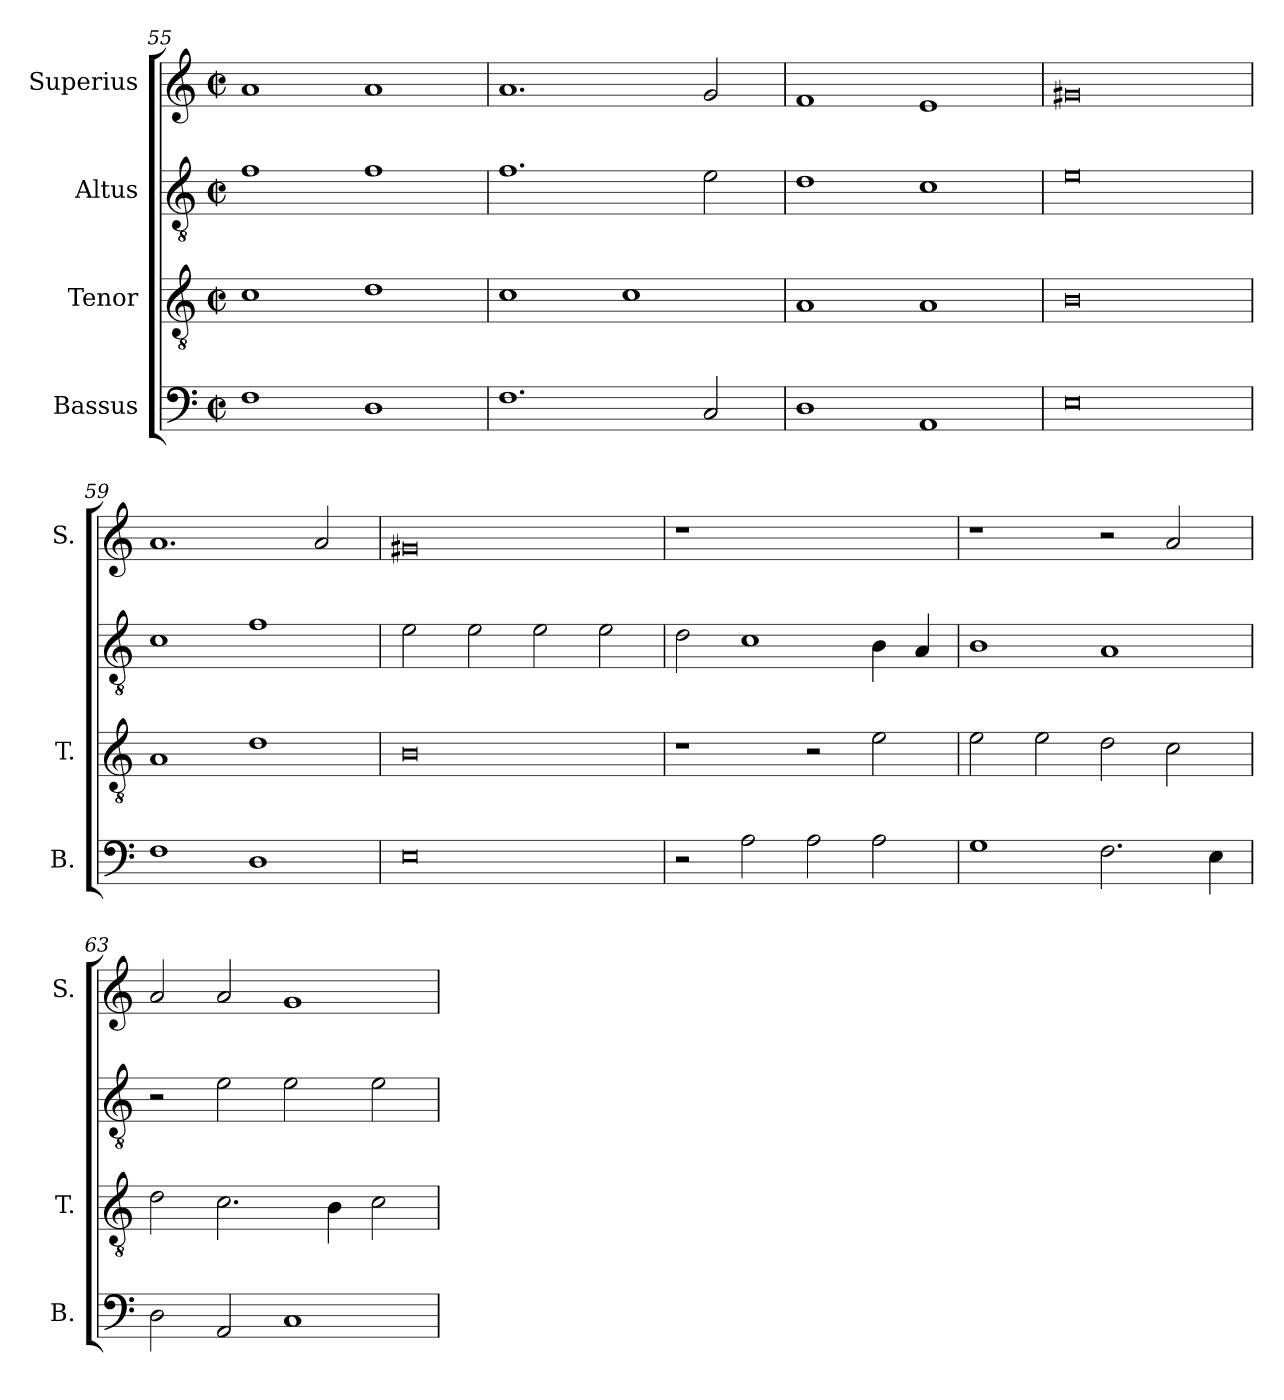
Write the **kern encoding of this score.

**kern	**kern	**kern	**kern
*part4	*part3	*part2	*part1
*staff4	*staff3	*staff2	*staff1
*I"Bassus	*I"Tenor	*I"Altus	*I"Superius
*I'B.	*I'T.	*	*I'S.
*clefF4	*clefGv2	*clefGv2	*clefG2
*	*ITrd7c12	*ITrd7c12	*
*k[]	*k[]	*k[]	*k[]
*C:	*C:	*C:	*C:
*M2/2	*M2/2	*M2/2	*M2/2
*met(c|)	*met(c|)	*met(c|)	*met(c|)
=55	=55	=55	=55
1Fi	1Ci	1Fi	1ai
1Di	1Di	1Fi	1ai
=56	=56	=56	=56
1.Fi	1Ci	1.Fi	1.ai
.	1Ci	.	.
2Ci/	.	2Ei\	2gi/
=57	=57	=57	=57
1Di	1AAi	1Di	1fi
1AAi	1AAi	1Ci	1ei
=58	=58	=58	=58
0Ei	0BBi	0Ei	0g#Xi
=59	=59	=59	=59
1Fi	1AAi	1Ci	1.ai
1Di	1Di	1Fi	.
.	.	.	2ai/
=60	=60	=60	=60
0Ei	0BBi	2Ei\	0g#Xi
.	.	2Ei\	.
.	.	2Ei\	.
.	.	2Ei\	.
!!LO:PB:g=z
=61	=61	=61	=61
!	!	!	!LO:N:vis=1
2r	1r	2Di\	1r
2Ai\	.	1Ci	.
2Ai\	2r	.	1ryy
2Ai\	2Ei\	4BBi\	.
.	.	4AAi/	.
=62	=62	=62	=62
1Gi	2Ei\	1BBi	1r
.	2Ei\	.	.
2.Fi\	2Di\	1AAi	2r
.	2Ci\	.	2ai/
4Ei\	.	.	.
=63	=63	=63	=63
2Di\	2Di\	2r	2ai/
2AAi/	2.Ci\	2Ei\	2ai/
1Ci	.	2Ei\	1gi
.	4BBi\	.	.
.	2Ci\	2Ei\	.
=	=	=	=
*-	*-	*-	*-
